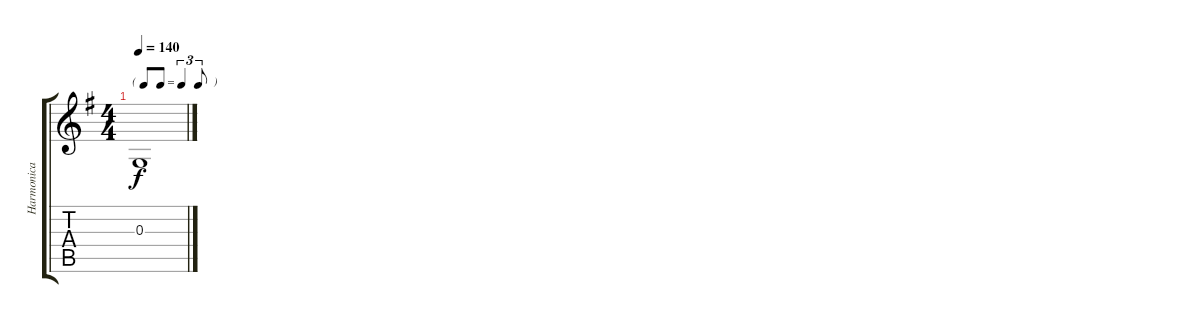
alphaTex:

\track ("Harmonica" "Harmonica") {instrument harmonica}
\staff {score tabs}
\tuning (E4 B3 G3 D3 A2 E2) {hide}
\ts (4 4)
\tf triplet8th
\tempo 140
\clef g2
\ks g
0.3.1{dy f}
